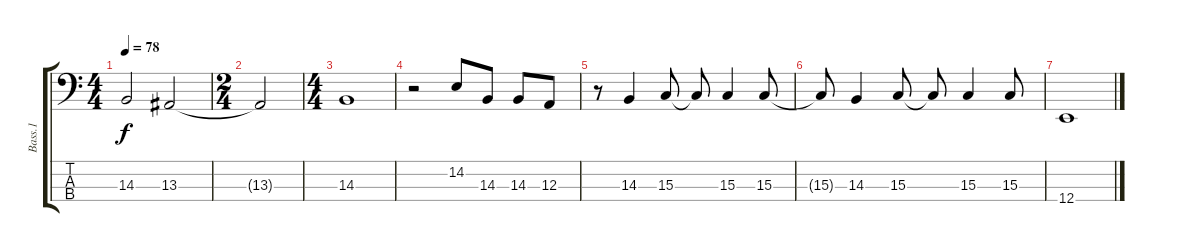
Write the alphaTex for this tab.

\track ("Bass.1" "Bass.1") {instrument brightacousticpiano}
\staff {score tabs}
\tuning (G2 D2 A1 E1) {hide}
\ts (4 4)
\tempo 78
\clef f4
\ks c
14.3.2{dy f} 13.3.2 |
\ts (2 4)
13.3{t}.2 |
\ts (4 4)
14.3.1 |
r.2 14.2.8 14.3.8 14.3.8 12.3.8 |
r.8 14.3.4 15.3.8 15.3{t}.8 15.3.4 15.3.8 |
15.3{t}.8 14.3.4 15.3.8 15.3{t}.8 15.3.4 15.3.8 |
12.4.1
